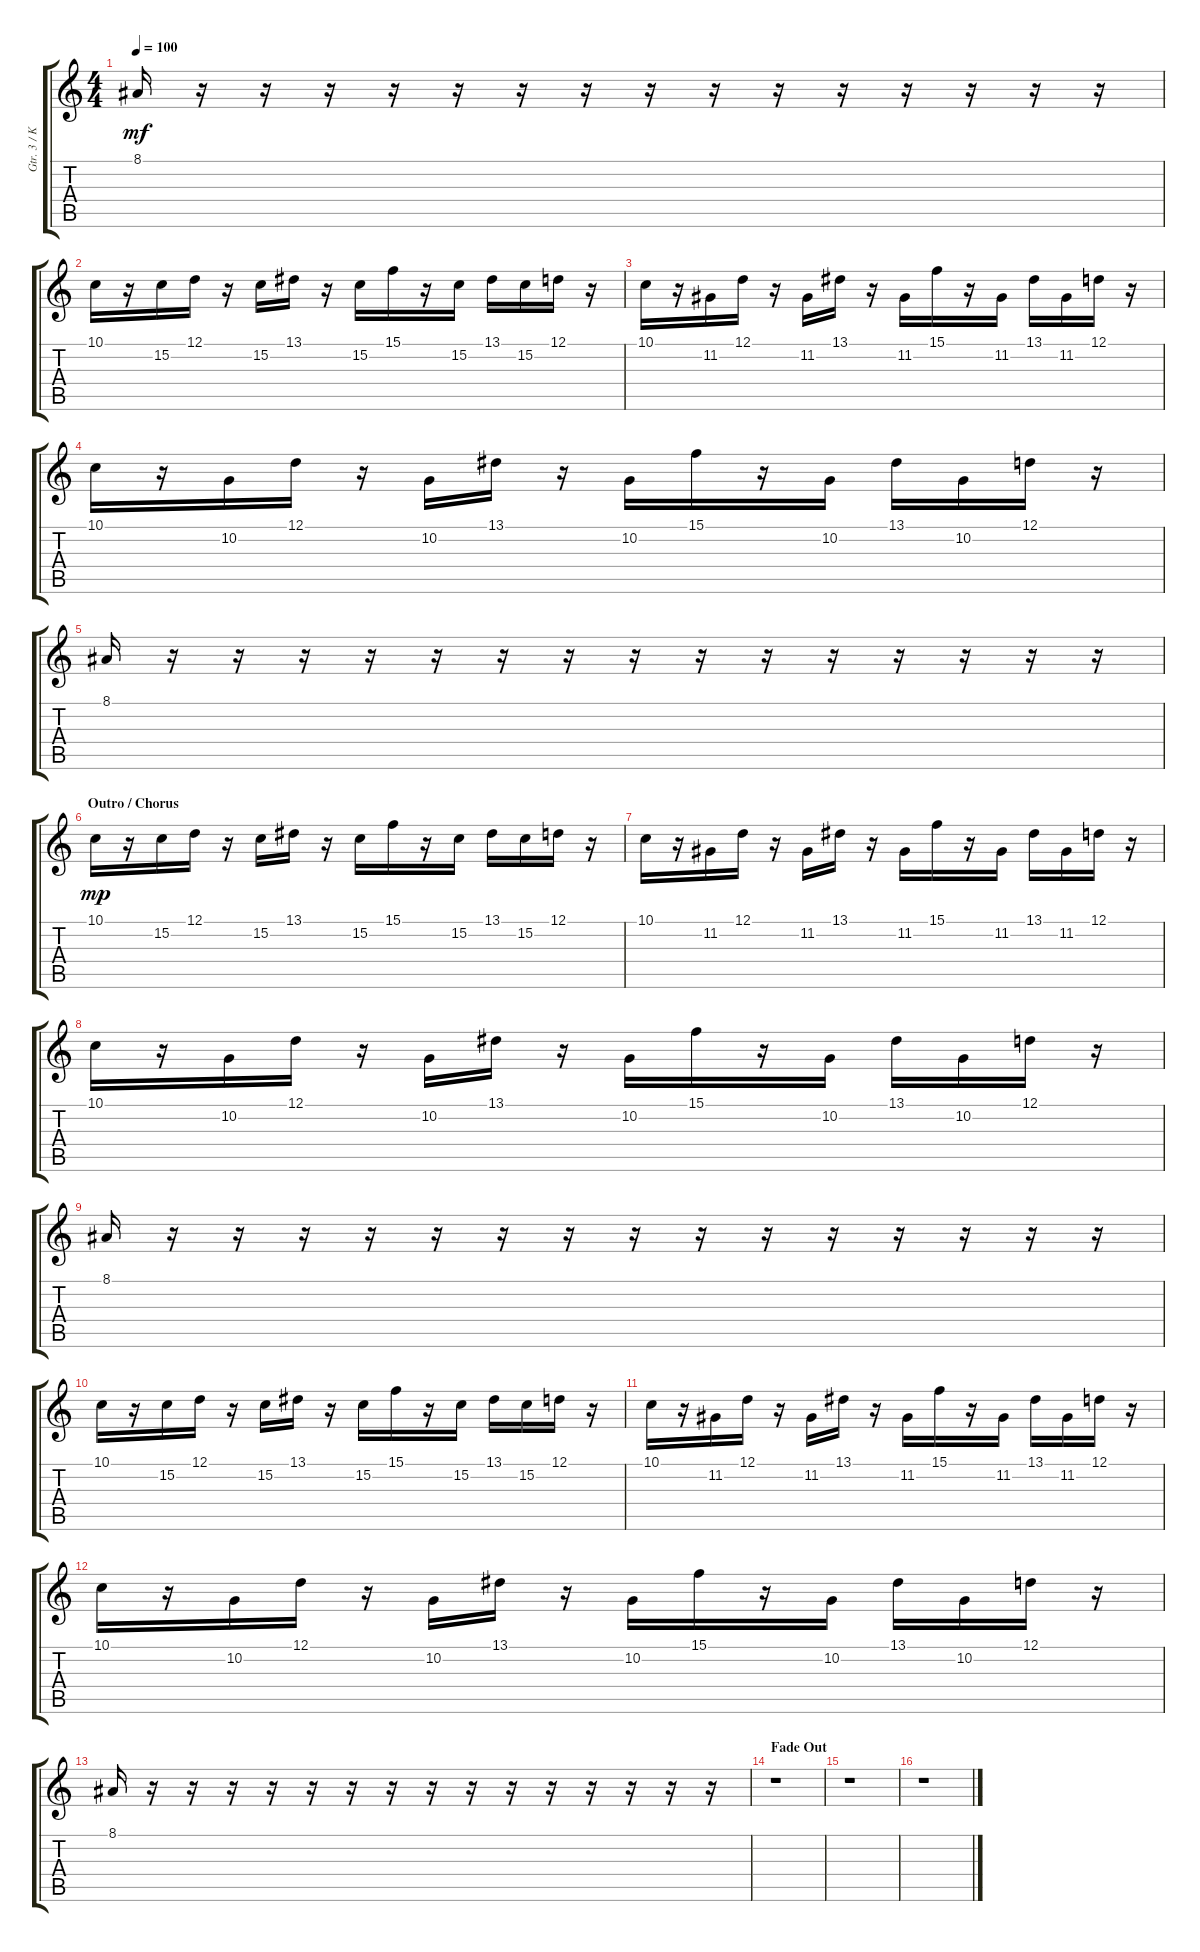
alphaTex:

\track ("Gtr. 3 / Keyboards" "Gtr. 3 / K") {instrument recorder}
\staff {score tabs}
\tuning (D4 A3 F3 C3 G2 C2) {hide}
\ts (4 4)
\tempo 100
\clef g2
\ks c
8.1.16{dy mf} r.16 r.16 r.16 r.16 r.16 r.16 r.16 r.16 r.16 r.16 r.16 r.16 r.16 r.16 r.16 |
10.1.16 r.16 15.2.16 12.1.16 r.16 15.2.16 13.1.16 r.16 15.2.16 15.1.16 r.16 15.2.16 13.1.16 15.2.16 12.1.16 r.16 |
10.1.16 r.16 11.2.16 12.1.16 r.16 11.2.16 13.1.16 r.16 11.2.16 15.1.16 r.16 11.2.16 13.1.16 11.2.16 12.1.16 r.16 |
10.1.16 r.16 10.2.16 12.1.16 r.16 10.2.16 13.1.16 r.16 10.2.16 15.1.16 r.16 10.2.16 13.1.16 10.2.16 12.1.16 r.16 |
8.1.16 r.16 r.16 r.16 r.16 r.16 r.16 r.16 r.16 r.16 r.16 r.16 r.16 r.16 r.16 r.16 |
\section ("" "Outro / Chorus")
10.1.16{dy mp} r.16 15.2.16 12.1.16 r.16 15.2.16 13.1.16 r.16 15.2.16 15.1.16 r.16 15.2.16 13.1.16 15.2.16 12.1.16 r.16 |
10.1.16 r.16 11.2.16 12.1.16 r.16 11.2.16 13.1.16 r.16 11.2.16 15.1.16 r.16 11.2.16 13.1.16 11.2.16 12.1.16 r.16 |
10.1.16 r.16 10.2.16 12.1.16 r.16 10.2.16 13.1.16 r.16 10.2.16 15.1.16 r.16 10.2.16 13.1.16 10.2.16 12.1.16 r.16 |
8.1.16 r.16 r.16 r.16 r.16 r.16 r.16 r.16 r.16 r.16 r.16 r.16 r.16 r.16 r.16 r.16 |
10.1.16 r.16 15.2.16 12.1.16 r.16 15.2.16 13.1.16 r.16 15.2.16 15.1.16 r.16 15.2.16 13.1.16 15.2.16 12.1.16 r.16 |
10.1.16 r.16 11.2.16 12.1.16 r.16 11.2.16 13.1.16 r.16 11.2.16 15.1.16 r.16 11.2.16 13.1.16 11.2.16 12.1.16 r.16 |
10.1.16 r.16 10.2.16 12.1.16 r.16 10.2.16 13.1.16 r.16 10.2.16 15.1.16 r.16 10.2.16 13.1.16 10.2.16 12.1.16 r.16 |
8.1.16 r.16 r.16 r.16 r.16 r.16 r.16 r.16 r.16 r.16 r.16 r.16 r.16 r.16 r.16 r.16 |
\section ("" "Fade Out")
r.1 |
r.1 |
r.1
